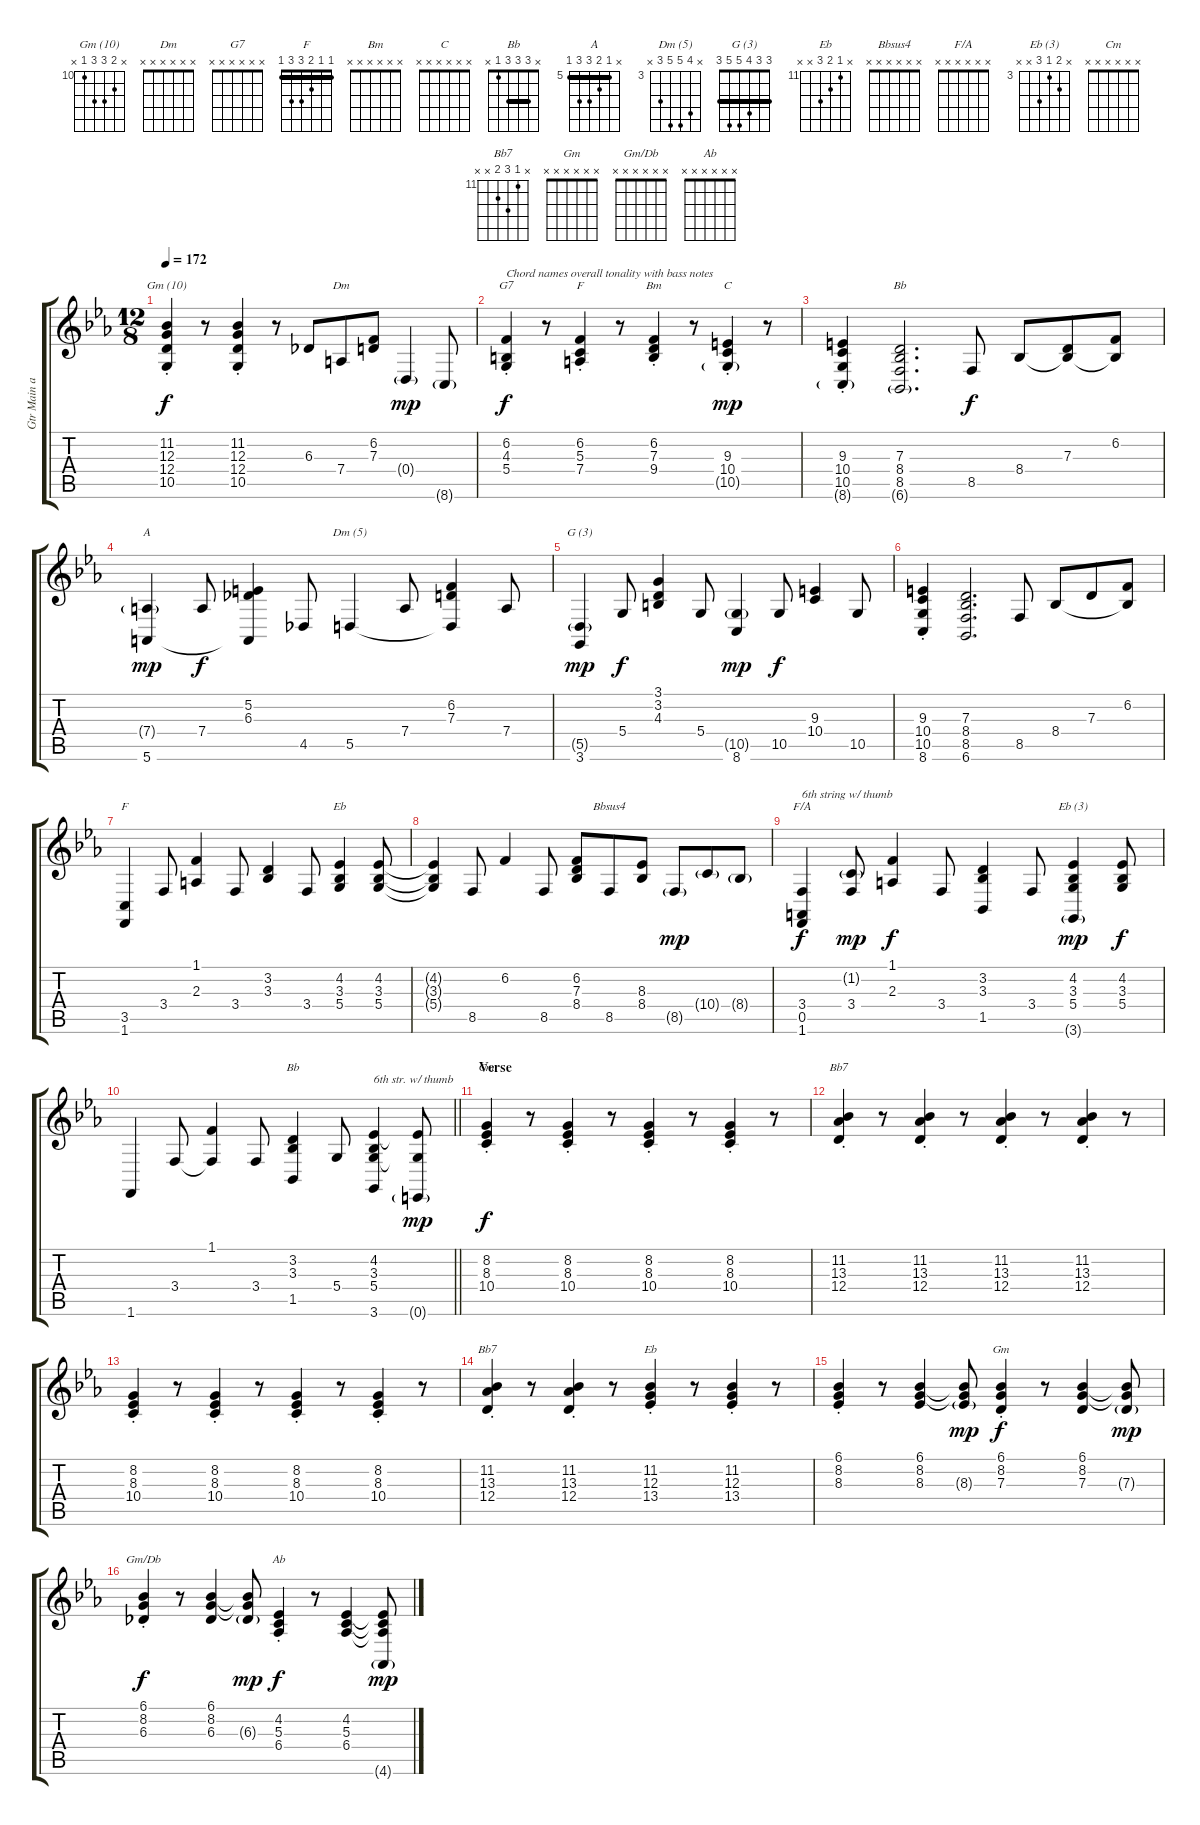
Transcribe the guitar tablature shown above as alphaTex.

\track ("Gtr Main arr. (Piano 1)" "Gtr Main a") {instrument brightacousticpiano}
\staff {score tabs}
\tuning (E4 B3 G3 D3 A2 E2) {hide}
\chord ("Gm (10)" x 11 12 12 10 x) {firstfret 10}
\chord ("Dm" x x x x x x)
\chord ("G7" x x x x x x)
\chord ("F" x x x x x x)
\chord ("Bm" x x x x x x)
\chord ("C" x x x x x x)
\chord ("Bb" x x x x x x)
\chord ("A" x 5 6 7 7 5) {firstfret 5 barre 5}
\chord ("Dm (5)" x 6 7 7 5 x) {firstfret 3}
\chord ("G (3)" 3 3 4 5 5 3) {barre 3}
\chord ("F" 1 1 2 3 3 1) {barre 1}
\chord ("Eb" x x x x x x)
\chord ("Bbsus4" x x x x x x)
\chord ("F/A" x x x x x x)
\chord ("Eb (3)" x 4 3 5 x x) {firstfret 3}
\chord ("Bb" x 3 3 3 1 x) {barre 3}
\chord ("Cm" x x x x x x)
\chord ("Bb7" x x x x x x)
\chord ("Bb7" x 11 13 12 x x) {firstfret 11}
\chord ("Eb" x 11 12 13 x x) {firstfret 11}
\chord ("Gm" x x x x x x)
\chord ("Gm/Db" x x x x x x)
\chord ("Ab" x x x x x x)
\ts (12 8)
\tempo 172
\clef g2
\ks cminor
(11.2{st} 12.3{st} 12.4{st} 10.5{st}).4{ch "Gm (10)" dy f} r.8 (11.2{st} 12.3{st} 12.4{st} 10.5{st}).4 r.8 6.3.8 7.4.8{ch "Dm"} (6.2 7.3).8 0.4{g}.4{dy mp} 8.6{g}.8 |
(6.2{st} 4.3{st} 5.4{st}).4{ch "G7" txt "Chord names overall tonality with bass notes" dy f} r.8 (6.2{st} 5.3{st} 7.4{st}).4{ch "F"} r.8 (6.2{st} 7.3{st} 9.4{st}).4{ch "Bm"} r.8 (9.3{st} 10.4{st} 10.5{g st}).4{ch "C" dy mp} r.8 |
(9.3{st} 10.4{st} 10.5{st} 8.6{g st}).4 (7.3 8.4 8.5 6.6{g}).2{d ch "Bb"} 8.5.8{dy f} 8.4.8 (7.3 8.4{t}).8 (6.2 8.4{t}).8 |
(7.4{g} 5.6).4{ch "A" dy mp} 7.4.8{dy f} (5.2 6.3 5.6{t}).4 4.5.8 5.5.4{ch "Dm (5)"} 7.4.8 (6.2 7.3 5.5{t}).4 7.4.8 |
(5.5{g} 3.6).4{ch "G (3)" dy mp} 5.4.8{dy f} (3.1 3.2 4.3).4 5.4.8 (10.5{g} 8.6).4{dy mp} 10.5.8{dy f} (9.3 10.4).4 10.5.8 |
(9.3{st} 10.4{st} 10.5{st} 8.6{st}).4 (7.3 8.4 8.5 6.6).2{d} 8.5.8 8.4.8 7.3.8 (6.2 8.4{t}).8 |
(3.5 1.6).4{ch "F"} 3.4.8 (1.1 2.3).4 3.4.8 (3.2 3.3).4 3.4.8 (4.2 3.3 5.4).4{ch "Eb"} (4.2 3.3 5.4).8 |
(4.2{t} 3.3{t} 5.4{t}).4 8.5.8 6.2.4 8.5.8 (6.2 7.3 8.4).8 8.5.8{ch "Bbsus4"} (8.3 8.4).8 8.5{g}.8{dy mp} 10.4{g}.8 8.4{g}.8 |
(3.4 0.5 1.6).4{ch "F/A" txt "6th string w/ thumb" dy f} (1.2{g} 3.4).8{dy mp} (1.1 2.3).4{dy f} 3.4.8 (3.2 3.3 1.5).4 3.4.8 (4.2 3.3 5.4 3.6{g}).4{ch "Eb (3)" dy mp} (4.2 3.3 5.4).8{dy f} |
\barLineRight lightlight
1.6.4 3.4.8 (1.1 3.4{t}).4 3.4.8 (3.2 3.3 1.5).4{ch "Bb"} 5.4.8 (4.2 3.3 5.4 3.6).4{txt "6th str. w/ thumb"} (4.2{t} 5.4{t} 0.6{g}).8{dy mp} |
\section ("" "Verse")
(8.2{st} 8.3{st} 10.4{st}).4{ch "Cm" dy f} r.8 (8.2{st} 8.3{st} 10.4{st}).4 r.8 (8.2{st} 8.3{st} 10.4{st}).4 r.8 (8.2{st} 8.3{st} 10.4{st}).4 r.8 |
(11.2{st} 13.3{st} 12.4{st}).4{ch "Bb7"} r.8 (11.2{st} 13.3{st} 12.4{st}).4 r.8 (11.2{st} 13.3{st} 12.4{st}).4 r.8 (11.2{st} 13.3{st} 12.4{st}).4 r.8 |
(8.2{st} 8.3{st} 10.4{st}).4 r.8 (8.2{st} 8.3{st} 10.4{st}).4 r.8 (8.2{st} 8.3{st} 10.4{st}).4 r.8 (8.2{st} 8.3{st} 10.4{st}).4 r.8 |
(11.2{st} 13.3{st} 12.4{st}).4{ch "Bb7"} r.8 (11.2{st} 13.3{st} 12.4{st}).4 r.8 (11.2{st} 12.3{st} 13.4{st}).4{ch "Eb"} r.8 (11.2{st} 12.3{st} 13.4{st}).4 r.8 |
(6.1 8.2{st} 8.3{st}).4 r.8 (6.1 8.2 8.3).4 (6.1{t} 8.2{t} 8.3{g}).8{dy mp} (6.1 8.2{st} 7.3{st}).4{ch "Gm" dy f} r.8 (6.1 8.2 7.3).4 (6.1{t} 8.2{t} 7.3{g}).8{dy mp} |
(6.1 8.2{st} 6.3{st}).4{ch "Gm/Db" dy f} r.8 (6.1 8.2 6.3).4 (6.1{t} 8.2{t} 6.3{g}).8{dy mp} (4.2{st} 5.3{st} 6.4{st}).4{ch "Ab" dy f} r.8 (4.2 5.3 6.4).4 (4.2{t} 5.3{t} 6.4{t} 4.6{g}).8{dy mp}
